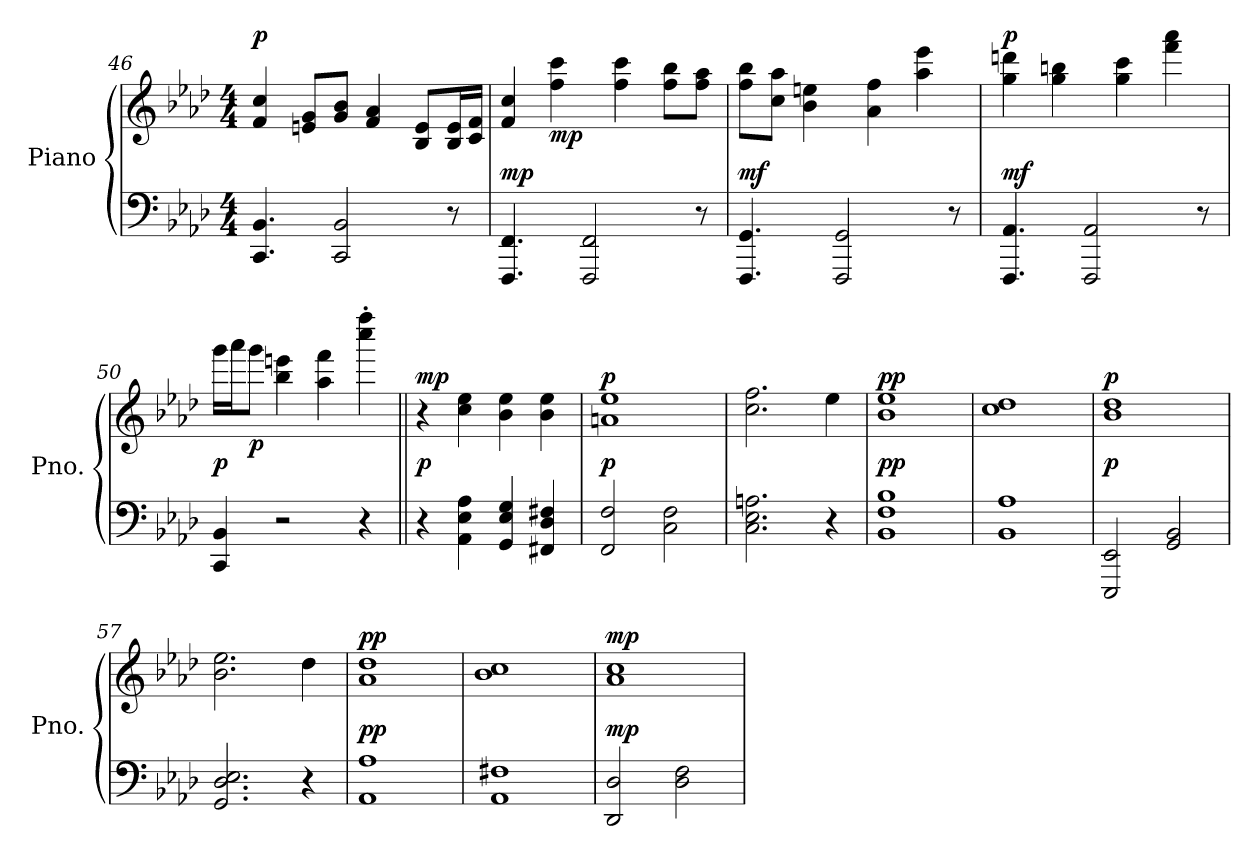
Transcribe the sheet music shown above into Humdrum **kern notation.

**kern	**dynam	**kern	**dynam
*part2	*part2	*part1	*part1
*staff2	*staff2	*staff1	*staff1
*I"Piano	*	*I"Piano	*
*I'Pno.	*	*I'Pno.	*
!!LO:LB:g=z
*clefF4	*	*clefG2	*
*k[b-e-a-d-]	*	*k[b-e-a-d-]	*
*M4/4	*	*M4/4	*
=46	=46	=46	=46
!	!	!	!LO:DY:a
4.CC/ 4.BB-/	.	4f/ 4cc/	p
.	.	8en/ 8g/L	.
2CC/ 2BB-/	.	8g/ 8b-/J	.
.	.	4f/ 4a-/	.
.	.	8B-/ 8e/L	.
8r	.	16B-/ 16e/L	.
.	.	16c/ 16f/JJ	.
=47	=47	=47	=47
!	!LO:DY:a	!	!
4.FFF/ 4.FF/	mp	4f/ 4cc/	.
!	!	!	!LO:DY:b
.	.	4ff\ 4ccc\	mp
2FFF/ 2FF/	.	.	.
.	.	4ff\ 4ccc\	.
.	.	8ff\ 8bb-\L	.
8r	.	8ff\ 8aa-\J	.
=48	=48	=48	=48
!	!LO:DY:a	!	!
4.FFF/ 4.GG/	mf	8ff\ 8bb-\L	.
.	.	8cc\ 8aa-\J	.
.	.	4b-\ 4een\	.
2FFF/ 2GG/	.	.	.
.	.	4a-\ 4ff\	.
.	.	4aa-\ 4eee-\	.
8r	.	.	.
=49	=49	=49	=49
!	!LO:DY:a	!	!LO:DY:a
4.FFF/ 4.AA-/	mf	4gg\ 4dddn\	p
.	.	4gg\ 4bbn\	.
2FFF/ 2AA-/	.	.	.
.	.	4gg\ 4ccc\	.
.	.	4fff\ 4aaa-\	.
8r	.	.	.
=50	=50	=50	=50
!	!LO:DY:a	!	!
4CC/ 4BB-/	p	16ggg\LL	.
.	.	16aaa-\J	.
!	!	!	!LO:DY:b
.	.	8ggg\J	p
2r	.	4bb-\ 4eeen\	.
.	.	4aa-\ 4fff\	.
4r	.	4cccc\' 4ffff\'	.
!!LO:PB:g=z
=51||	=51||	=51||	=51||
!	!LO:DY:a	!	!LO:DY:a
4r	p	4r	mp
4AA-\ 4E-\ 4A-\	.	4cc\ 4ee-\	.
4GG/ 4E-/ 4G/	.	4b-\ 4ee-\	.
4FF#X/ 4D-/ 4F#X/	.	4b-\ 4ee-\	.
=52	=52	=52	=52
!	!LO:DY:a	!	!LO:DY:a
2FF/ 2F/	p	1an 1ee-	p
2C\ 2F\	.	.	.
=53	=53	=53	=53
2.C\ 2.E-\ 2.An\	.	2.cc\ 2.ff\	.
4r	.	4ee-\	.
=54	=54	=54	=54
!	!LO:DY:a	!	!LO:DY:a
1BB- 1F 1B-	pp	1b- 1ee-	pp
=55	=55	=55	=55
1BB- 1A-	.	1cc 1dd-	.
=56	=56	=56	=56
!	!LO:DY:a	!	!LO:DY:a
2EEE-/ 2EE-/	p	1b- 1dd-	p
2GG/ 2BB-/	.	.	.
=57	=57	=57	=57
2.GG/ 2.D-/ 2.E-/	.	2.b-\ 2.ee-\	.
4r	.	4dd-\	.
=58	=58	=58	=58
!	!LO:DY:a	!	!LO:DY:a
1AA- 1A-	pp	1a- 1dd-	pp
=59	=59	=59	=59
1AA- 1F#X	.	1b- 1cc	.
=60	=60	=60	=60
!	!LO:DY:a	!	!LO:DY:a
2DD-/ 2D-/	mp	1a- 1cc	mp
2D-\ 2F\	.	.	.
=	=	=	=
*-	*-	*-	*-
